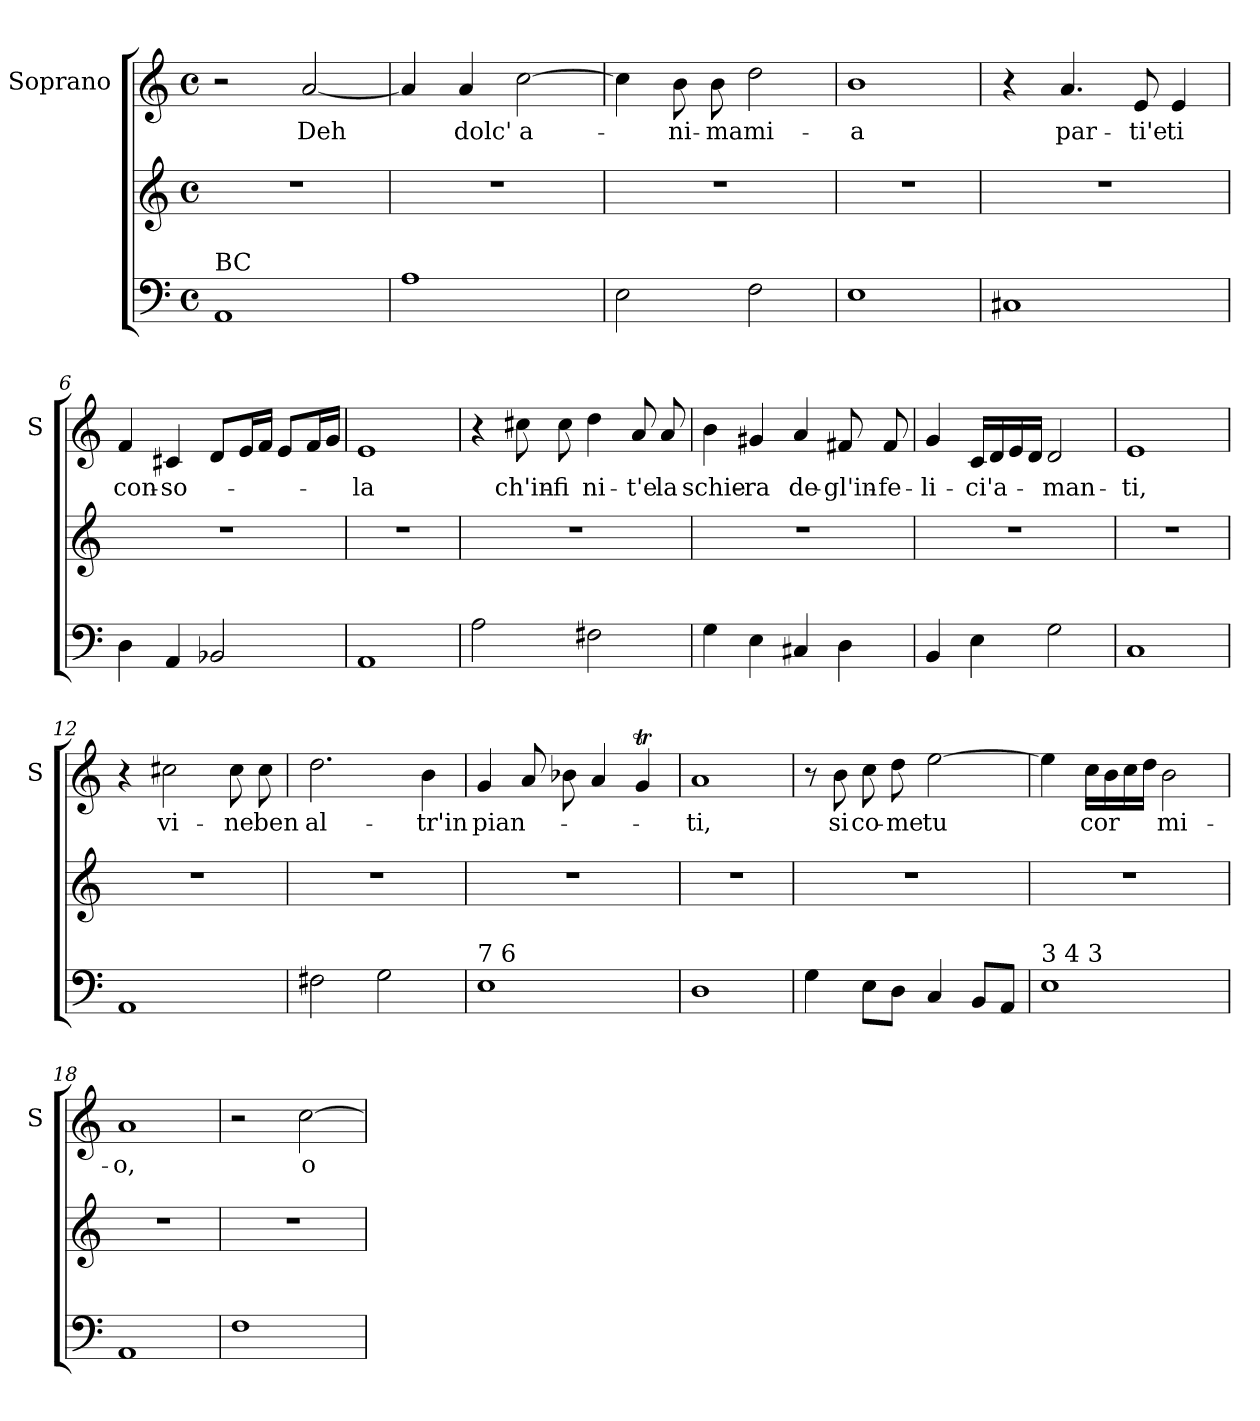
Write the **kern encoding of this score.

**kern	**kern	**kern	**text
*part2	*part2	*part1	*part1
*staff3	*staff2	*staff1	*staff1
*	*	*I"Soprano	*
*	*	*I'S	*
*clefF4	*clefG2	*clefG2	*
*k[]	*k[]	*k[]	*
*C:	*C:	*C:	*
*M4/4	*M4/4	*M4/4	*
*met(c)	*met(c)	*met(c)	*
=1	=1	=1	=1
!LO:TX:a:t=BC	!	!	!
1AA	1r	2r	.
!	!	!	!LO:LY:b
.	.	[2a/	Deh
=2	=2	=2	=2
1A	1r	4a/]	.
!	!	!	!LO:LY:b
.	.	4a/	dolc'
!	!	!	!LO:LY:b
.	.	[2cc\	a-
=3	=3	=3	=3
2E\	1r	4cc\]	.
!	!	!	!LO:LY:b
.	.	8b\	-ni-
!	!	!	!LO:LY:b
.	.	8b\	-ma
!	!	!	!LO:LY:b
2F\	.	2dd\	mi-
=4	=4	=4	=4
!	!	!	!LO:LY:b
1E	1r	1b	-a
=5	=5	=5	=5
1C#X	1r	4r	.
!	!	!	!LO:LY:b
.	.	4.a/	par-
!	!	!	!LO:LY:b
.	.	8e/	-ti'e
!	!	!	!LO:LY:b
.	.	4e/	ti
!!LO:LB:g=z
=6	=6	=6	=6
!	!	!	!LO:LY:b
4D\	1r	4f/	con-
!	!	!	!LO:LY:b
4AA/	.	4c#X/	-so-
2BB-X/	.	8d/L	.
.	.	16e/L	.
.	.	16f/JJ	.
.	.	8e/L	.
.	.	16f/L	.
.	.	16g/JJ	.
=7	=7	=7	=7
!	!	!	!LO:LY:b
1AA	1r	1e	-la
=8	=8	=8	=8
2A\	1r	4r	.
!	!	!	!LO:LY:b
.	.	8cc#X\	ch'in-
!	!	!	!LO:LY:b
.	.	8cc#\	-fi
!	!	!	!LO:LY:b
2F#X\	.	4dd\	ni-
!	!	!	!LO:LY:b
.	.	8a/	-t'e
!	!	!	!LO:LY:b
.	.	8a/	la
=9	=9	=9	=9
!	!	!	!LO:LY:b
4G\	1r	4b\	schie-
!	!	!	!LO:LY:b
4E\	.	4g#X/	-ra
!	!	!	!LO:LY:b
4C#X/	.	4a/	de-
!	!	!	!LO:LY:b
4D\	.	8f#X/	-gl'in-
!	!	!	!LO:LY:b
.	.	8f#/	-fe-
!!LO:LB:g=z
=10	=10	=10	=10
!	!	!	!LO:LY:b
4BB/	1r	4g/	-li-
!	!	!	!LO:LY:b
4E\	.	16c/LL	-ci'a-
.	.	16d/	.
.	.	16e/	.
.	.	16d/JJ	.
!	!	!	!LO:LY:b
2G\	.	2d/	-man-
=11	=11	=11	=11
!	!	!	!LO:LY:b
1C	1r	1e	-ti,
=12	=12	=12	=12
1AA	1r	4r	.
!	!	!	!LO:LY:b
.	.	2cc#X\	vi-
!	!	!	!LO:LY:b
.	.	8cc#\	-ne
!	!	!	!LO:LY:b
.	.	8cc#\	ben
=13	=13	=13	=13
!	!	!	!LO:LY:b
2F#X\	1r	2.dd\	al-
2G\	.	.	.
!	!	!	!LO:LY:b
.	.	4b\	-tr'in
=14	=14	=14	=14
!LO:TX:a:t=7  6	!	!	!
!	!	!	!LO:LY:b
1E	1r	4g/	pian-
.	.	8a/	.
.	.	8b-X\	.
.	.	4a/	.
.	.	4gT/	.
!!LO:PB:g=z
=15	=15	=15	=15
!	!	!	!LO:LY:b
1D	1r	1a	-ti,
=16	=16	=16	=16
4G\	1r	8r	.
!	!	!	!LO:LY:b
.	.	8b\	si
!	!	!	!LO:LY:b
8E\L	.	8cc\	co-
!	!	!	!LO:LY:b
8D\J	.	8dd\	-me
!	!	!	!LO:LY:b
4C/	.	[2ee\	tu
8BB/L	.	.	.
8AA/J	.	.	.
=17	=17	=17	=17
!LO:TX:a:t=3 4 3	!	!	!
1E	1r	4ee\]	.
!	!	!	!LO:LY:b
.	.	16cc\LL	cor
.	.	16b\	.
.	.	16cc\	.
.	.	16dd\JJ	.
!	!	!	!LO:LY:b
.	.	2b\	mi-
=18	=18	=18	=18
!	!	!	!LO:LY:b
1AA	1r	1a	-o,
=19	=19	=19	=19
1F	1r	2r	.
!	!	!	!LO:LY:b
.	.	[2cc\	o-
=	=	=	=
*-	*-	*-	*-
